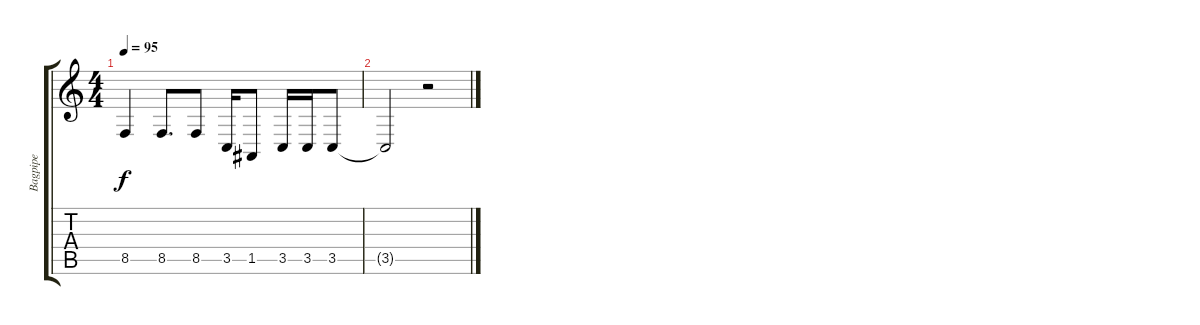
\track ("Bagpipe" "Bagpipe") {instrument bagpipe}
\staff {score tabs}
\tuning (E4 B3 G3 D3 A2 E2) {hide}
\ts (4 4)
\tempo 95
\clef g2
\ks c
8.5.4{dy f} 8.5.8{d} 8.5.8 3.5.16 1.5.8 3.5.16 3.5.16 3.5.8{volume 0} |
3.5{t}.2 r.2
